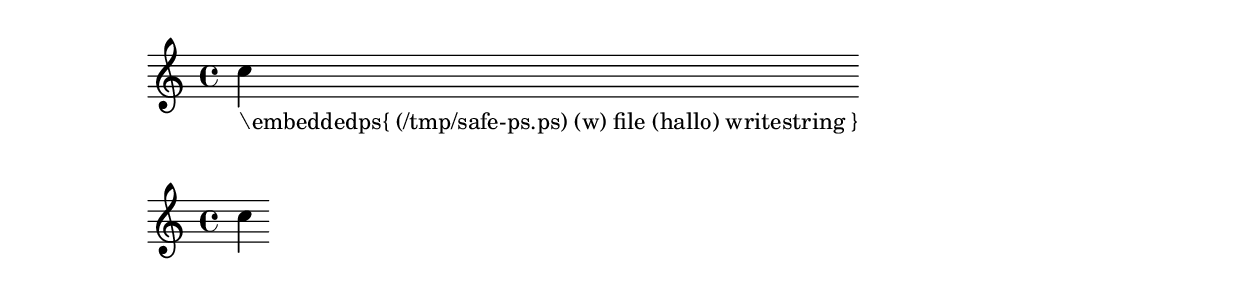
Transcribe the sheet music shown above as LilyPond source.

\version "2.3.22"

\header{
    
    texidoc = "This should not survive lilypond --safe-mode"
    
}

\version "2.3.22"

\header{
    texidoc = "This should not survive lilypond --safe-mode
    --no-pdf --png run, and certainly not write /tmp/safe-ps.ps"
}

\score{
     c''-"\\embeddedps{ (/tmp/safe-ps.ps) (w) file (hallo) writestring }"
}


\score{
     c''
}